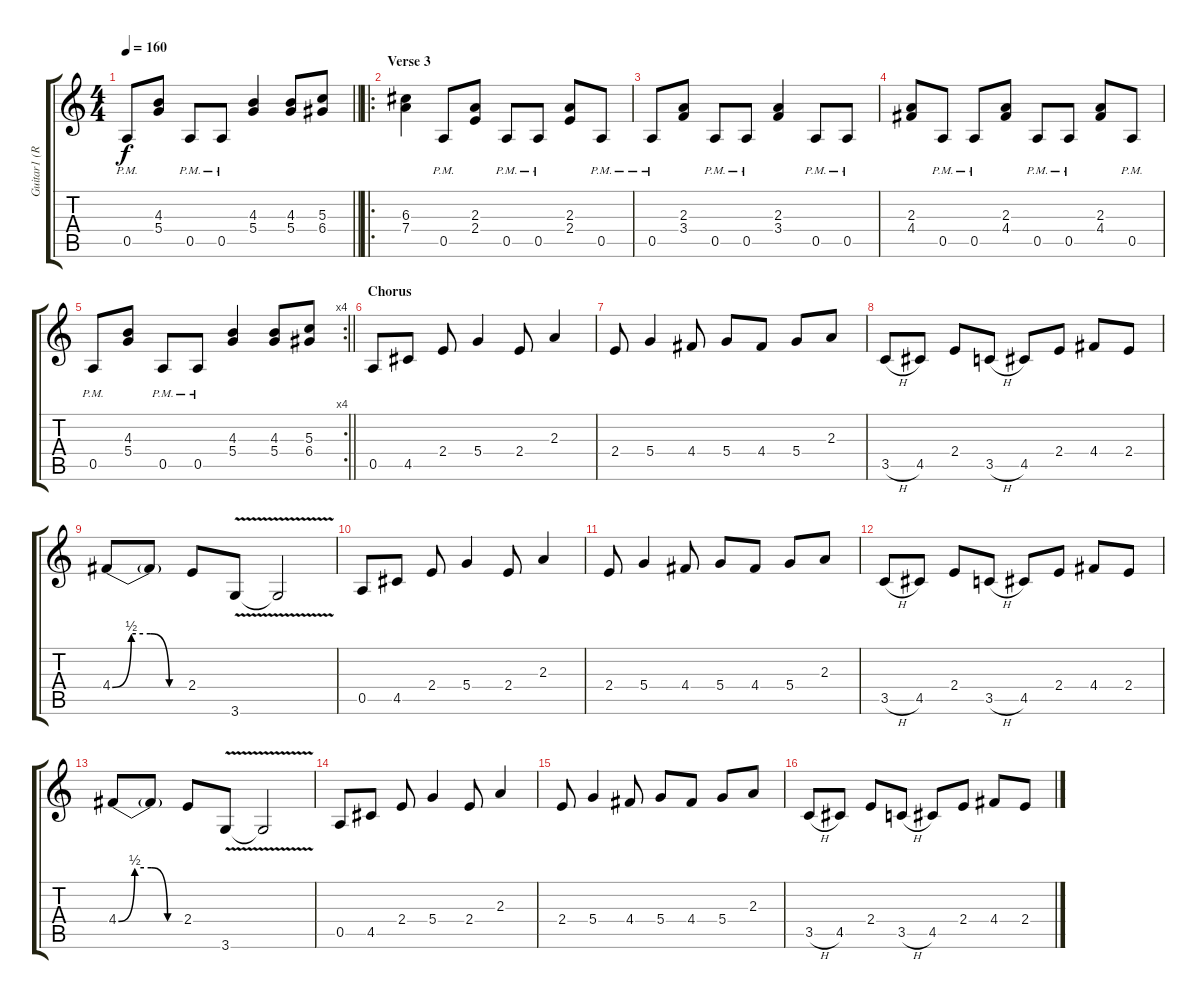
\track ("Guitar1 (Rhythm)" "Guitar1 (R") {instrument distortionguitar}
\staff {score tabs}
\tuning (E4 B3 G3 D3 A2 E2) {hide}
\ts (4 4)
\tempo 160
\clef g2
\barLineRight lightlight
\ks c
0.5{pm}.8{dy f} (4.3 5.4).8 0.5{pm}.8 0.5{pm}.8 (4.3 5.4).4 (4.3 5.4).8 (5.3 6.4).8 |
\ro
\section ("" "Verse 3")
(6.3 7.4).4 0.5{pm}.8 (2.3 2.4).8 0.5{pm}.8 0.5{pm}.8 (2.3 2.4).8 0.5{pm}.8 |
0.5{pm}.8 (2.3 3.4).8 0.5{pm}.8 0.5{pm}.8 (2.3 3.4).4 0.5{pm}.8 0.5{pm}.8 |
(2.3 4.4).8 0.5{pm}.8 0.5{pm}.8 (2.3 4.4).8 0.5{pm}.8 0.5{pm}.8 (2.3 4.4).8 0.5{pm}.8 |
\rc 4
\barLineRight lightlight
0.5{pm}.8 (4.3 5.4).8 0.5{pm}.8 0.5{pm}.8 (4.3 5.4).4 (4.3 5.4).8 (5.3 6.4).8 |
\section ("" "Chorus")
0.5.8 4.5.8 2.4.8 5.4.4 2.4.8 2.3.4 |
2.4.8 5.4.4 4.4.8 5.4.8 4.4.8 5.4.8 2.3.8 |
3.5{h}.8 4.5.8 2.4.8 3.5{h}.8 4.5.8 2.4.8 4.4.8 2.4.8 |
4.4{be (custom 0 0 15 2 30 2 45 0 60 0)}.8 4.4{t}.8 2.4.8 3.6{v}.8 3.6{t}.2 |
0.5.8 4.5.8 2.4.8 5.4.4 2.4.8 2.3.4 |
2.4.8 5.4.4 4.4.8 5.4.8 4.4.8 5.4.8 2.3.8 |
3.5{h}.8 4.5.8 2.4.8 3.5{h}.8 4.5.8 2.4.8 4.4.8 2.4.8 |
4.4{be (custom 0 0 15 2 30 2 45 0 60 0)}.8 4.4{t}.8 2.4.8 3.6{v}.8 3.6{t}.2 |
0.5.8 4.5.8 2.4.8 5.4.4 2.4.8 2.3.4 |
2.4.8 5.4.4 4.4.8 5.4.8 4.4.8 5.4.8 2.3.8 |
3.5{h}.8 4.5.8 2.4.8 3.5{h}.8 4.5.8 2.4.8 4.4.8 2.4.8
